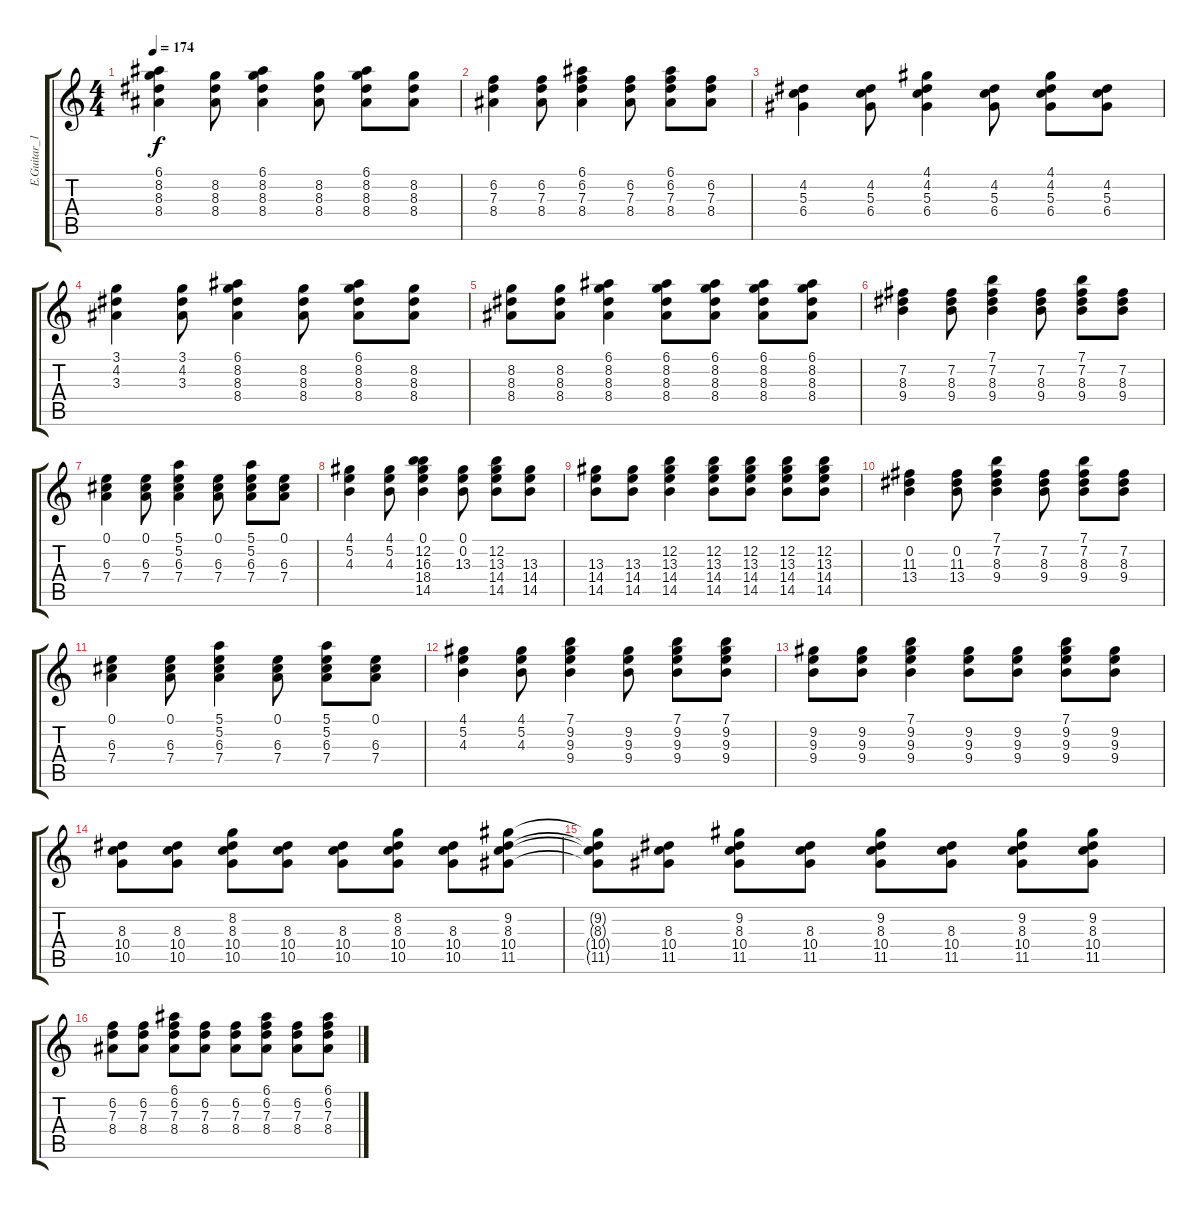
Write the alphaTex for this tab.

\track ("E.Guitar_1st" "E.Guitar_1") {instrument distortionguitar}
\staff {score tabs}
\tuning (E4 B3 G3 D3 A2 E2) {hide}
\ts (4 4)
\tempo 174
\clef g2
\ks c
(6.1 8.2 8.3 8.4).4{dy f} (8.2 8.3 8.4).8 (6.1 8.2 8.3 8.4).4 (8.2 8.3 8.4).8 (6.1 8.2 8.3 8.4).8 (8.2 8.3 8.4).8 |
(6.2 7.3 8.4).4 (6.2 7.3 8.4).8 (6.1 6.2 7.3 8.4).4 (6.2 7.3 8.4).8 (6.1 6.2 7.3 8.4).8 (6.2 7.3 8.4).8 |
(4.2 5.3 6.4).4 (4.2 5.3 6.4).8 (4.1 4.2 5.3 6.4).4 (4.2 5.3 6.4).8 (4.1 4.2 5.3 6.4).8 (4.2 5.3 6.4).8 |
(3.1 4.2 3.3).4 (3.1 4.2 3.3).8 (6.1 8.2 8.3 8.4).4 (8.2 8.3 8.4).8 (6.1 8.2 8.3 8.4).8 (8.2 8.3 8.4).8 |
(8.2 8.3 8.4).8 (8.2 8.3 8.4).8 (6.1 8.2 8.3 8.4).4 (6.1 8.2 8.3 8.4).8 (6.1 8.2 8.3 8.4).8 (6.1 8.2 8.3 8.4).8 (6.1 8.2 8.3 8.4).8 |
(7.2 8.3 9.4).4 (7.2 8.3 9.4).8 (7.1 7.2 8.3 9.4).4 (7.2 8.3 9.4).8 (7.1 7.2 8.3 9.4).8 (7.2 8.3 9.4).8 |
(0.1 6.3 7.4).4 (0.1 6.3 7.4).8 (5.1 5.2 6.3 7.4).4 (0.1 6.3 7.4).8 (5.1 5.2 6.3 7.4).8 (0.1 6.3 7.4).8 |
(4.1 5.2 4.3).4 (4.1 5.2 4.3).8 (0.1 12.2 16.3 18.4 14.5).4 (0.1 0.2 13.3).8 (12.2 13.3 14.4 14.5).8 (13.3 14.4 14.5).8 |
(13.3 14.4 14.5).8 (13.3 14.4 14.5).8 (12.2 13.3 14.4 14.5).4 (12.2 13.3 14.4 14.5).8 (12.2 13.3 14.4 14.5).8 (12.2 13.3 14.4 14.5).8 (12.2 13.3 14.4 14.5).8 |
(0.2 11.3 13.4).4 (0.2 11.3 13.4).8 (7.1 7.2 8.3 9.4).4 (7.2 8.3 9.4).8 (7.1 7.2 8.3 9.4).8 (7.2 8.3 9.4).8 |
(0.1 6.3 7.4).4 (0.1 6.3 7.4).8 (5.1 5.2 6.3 7.4).4 (0.1 6.3 7.4).8 (5.1 5.2 6.3 7.4).8 (0.1 6.3 7.4).8 |
(4.1 5.2 4.3).4 (4.1 5.2 4.3).8 (7.1 9.2 9.3 9.4).4 (9.2 9.3 9.4).8 (7.1 9.2 9.3 9.4).8 (7.1 9.2 9.3 9.4).8 |
(9.2 9.3 9.4).8 (9.2 9.3 9.4).8 (7.1 9.2 9.3 9.4).4 (9.2 9.3 9.4).8 (9.2 9.3 9.4).8 (7.1 9.2 9.3 9.4).8 (9.2 9.3 9.4).8 |
(8.3 10.4 10.5).8 (8.3 10.4 10.5).8 (8.2 8.3 10.4 10.5).8 (8.3 10.4 10.5).8 (8.3 10.4 10.5).8 (8.2 8.3 10.4 10.5).8 (8.3 10.4 10.5).8 (9.2 8.3 10.4 11.5).8 |
(9.2{t} 8.3{t} 10.4{t} 11.5{t}).8 (8.3 10.4 11.5).8 (9.2 8.3 10.4 11.5).8 (8.3 10.4 11.5).8 (9.2 8.3 10.4 11.5).8 (8.3 10.4 11.5).8 (9.2 8.3 10.4 11.5).8 (9.2 8.3 10.4 11.5).8 |
(6.2 7.3 8.4).8 (6.2 7.3 8.4).8 (6.1 6.2 7.3 8.4).8 (6.2 7.3 8.4).8 (6.2 7.3 8.4).8 (6.1 6.2 7.3 8.4).8 (6.2 7.3 8.4).8 (6.1 6.2 7.3 8.4).8
